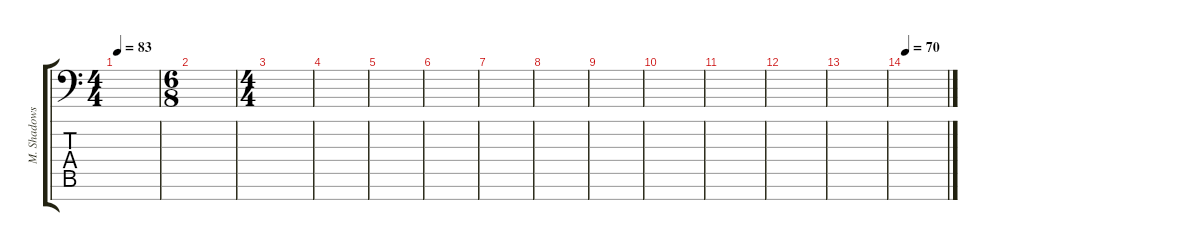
\track ("M. Shadows -- Lead Vocals" "M. Shadows") {instrument overdrivenguitar}
\staff {score tabs}
\tuning (E4 B3 G3 D3 A2 E2 C-1) {hide}
\ts (4 4)
\tempo 83
\clef f4
\ks c
|
\ts (6 8)
|
\ts (4 4)
|
|
|
|
|
|
|
|
|
|
|
\tempo 70
